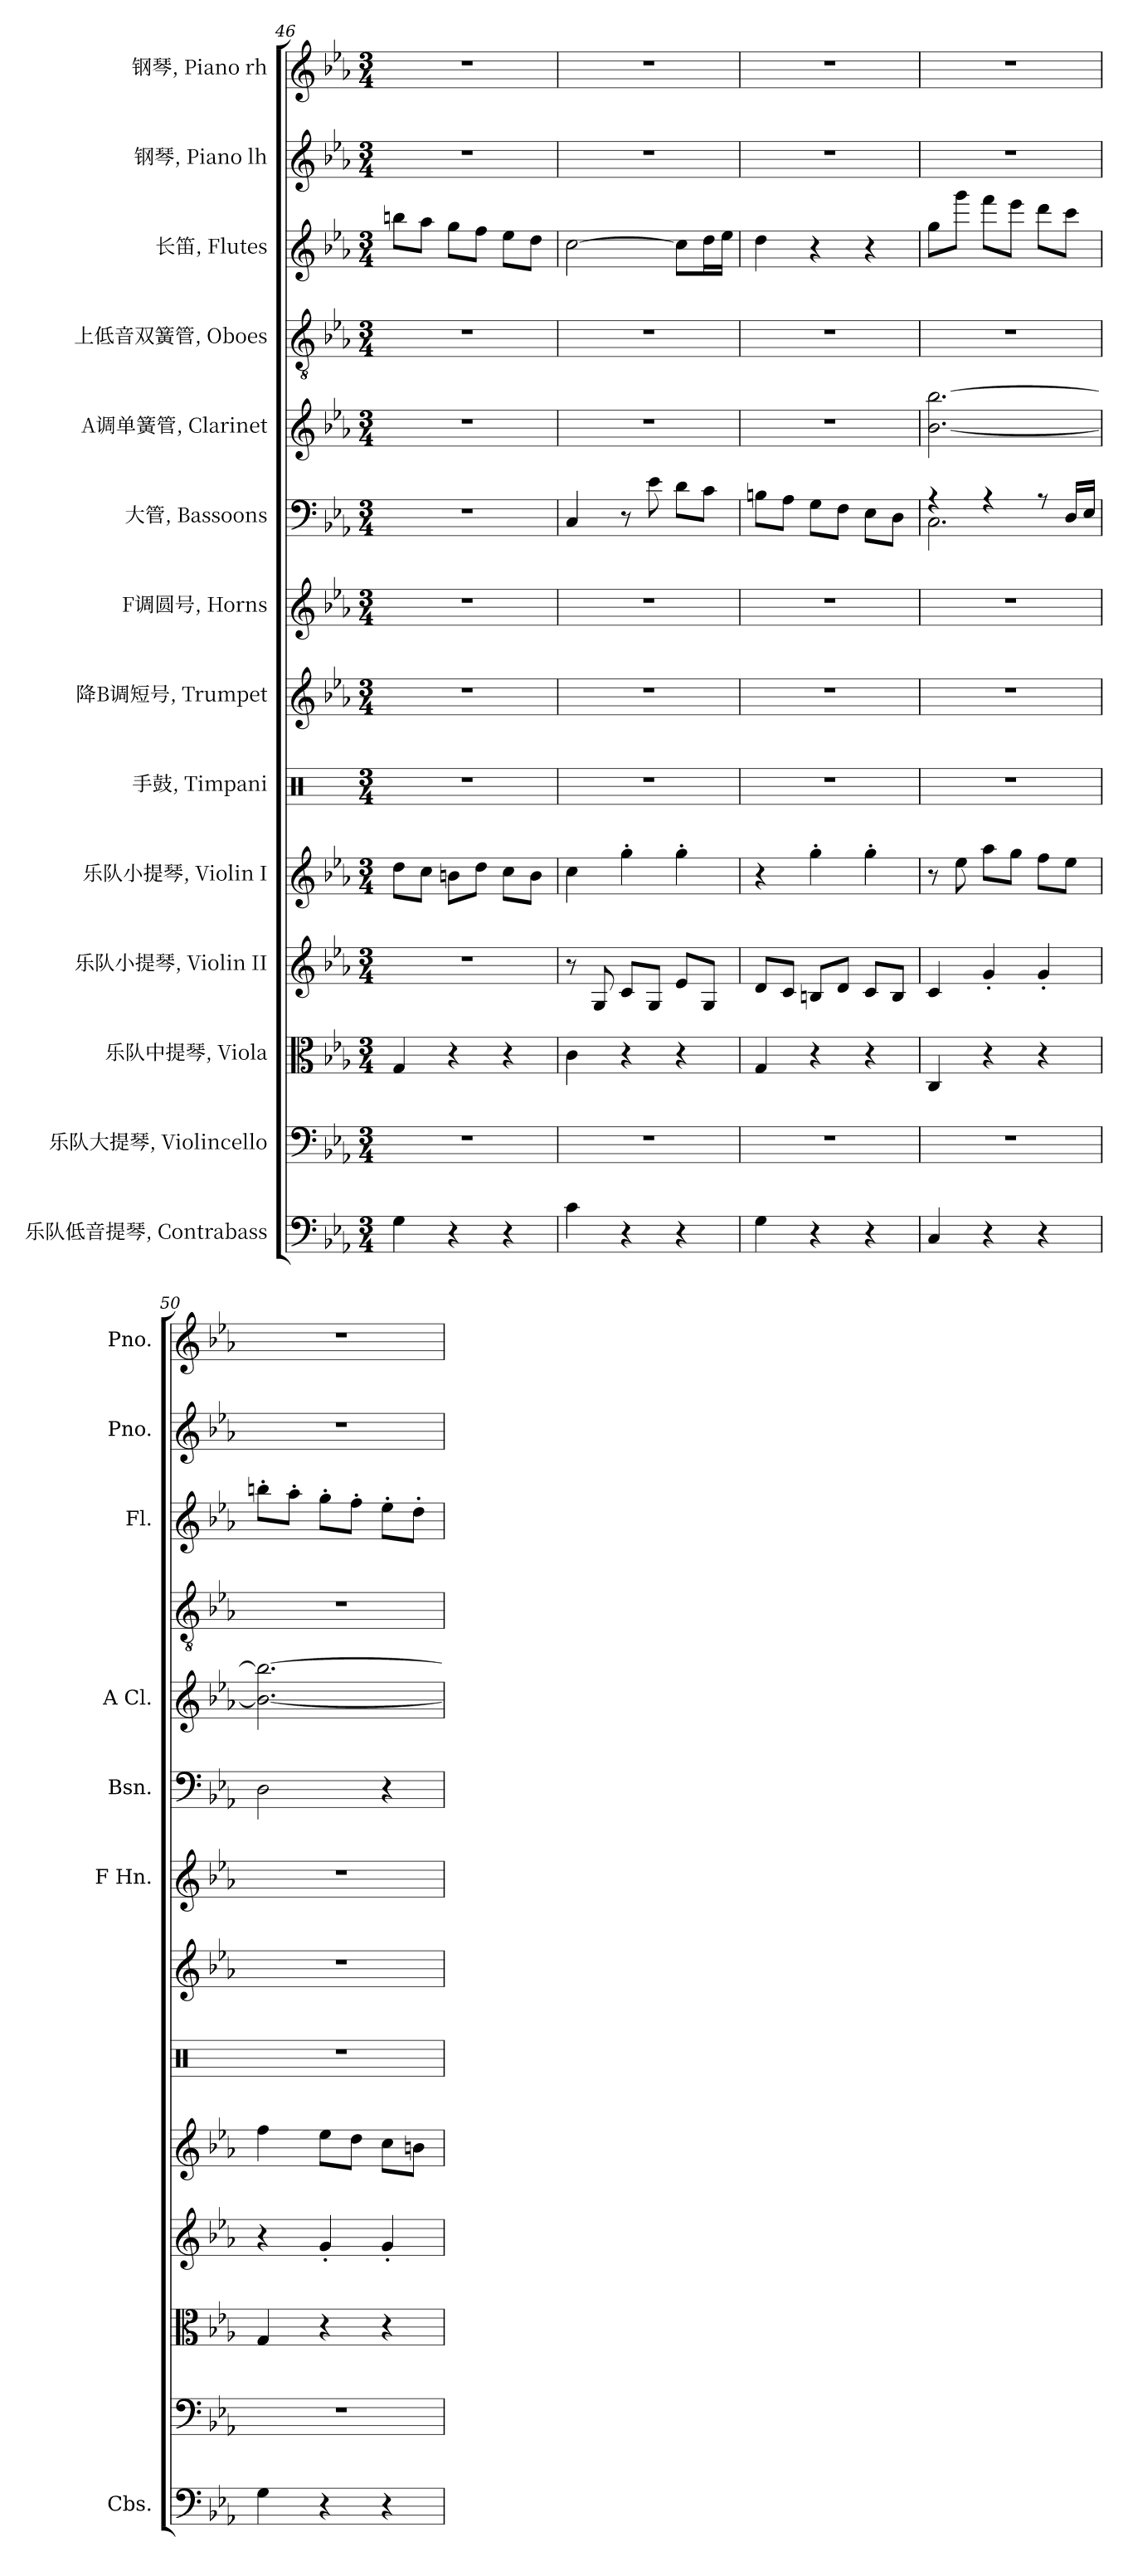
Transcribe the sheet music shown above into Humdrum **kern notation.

**kern	**kern	**kern	**kern	**kern	**kern	**kern	**kern	**kern	**kern	**kern	**kern	**kern	**kern
*part14	*part13	*part12	*part11	*part10	*part9	*part8	*part7	*part6	*part5	*part4	*part3	*part2	*part1
*staff14	*staff13	*staff12	*staff11	*staff10	*staff9	*staff8	*staff7	*staff6	*staff5	*staff4	*staff3	*staff2	*staff1
*I"乐队低音提琴, Contrabass	*I"乐队大提琴, Violincello	*I"乐队中提琴, Viola	*I"乐队小提琴, Violin II	*I"乐队小提琴, Violin I	*I"手鼓, Timpani	*I"降B调短号, Trumpet	*I"F调圆号, Horns	*I"大管, Bassoons	*I"A调单簧管, Clarinet	*I"上低音双簧管, Oboes	*I"长笛, Flutes	*I"钢琴, Piano lh	*I"钢琴, Piano rh
*I'Cbs.	*	*	*	*	*	*	*I'F Hn.	*I'Bsn.	*I'A Cl.	*	*I'Fl.	*I'Pno.	*I'Pno.
!!LO:PB:g=z
*clefF4	*clefF4	*clefC3	*clefG2	*clefG2	*clefX	*clefG2	*clefG2	*clefF4	*clefG2	*clefGv2	*clefG2	*clefG2	*clefG2
*ITrd7c12	*	*	*	*	*	*ITrd1c2	*ITrd4c7	*	*ITrd2c3	*	*	*	*
*k[b-e-a-]	*k[b-e-a-]	*k[b-e-a-]	*k[b-e-a-]	*k[b-e-a-]	*k[]	*k[b-e-a-d-g-]	*k[b-e-a-d-]	*k[b-e-a-]	*k[]	*k[b-e-a-]	*k[b-e-a-]	*k[b-e-a-]	*k[b-e-a-]
*M3/4	*M3/4	*M3/4	*M3/4	*M3/4	*M3/4	*M3/4	*M3/4	*M3/4	*M3/4	*M3/4	*M3/4	*M3/4	*M3/4
=46	=46	=46	=46	=46	=46	=46	=46	=46	=46	=46	=46	=46	=46
4GG\	2.r	4G/	2.r	8dd\L	2.r	2.r	2.r	2.r	2.r	2.r	8bbn\L	2.r	2.r
.	.	.	.	8cc\J	.	.	.	.	.	.	8aa-\J	.	.
4r	.	4r	.	8bn\L	.	.	.	.	.	.	8gg\L	.	.
.	.	.	.	8dd\J	.	.	.	.	.	.	8ff\J	.	.
4r	.	4r	.	8cc\L	.	.	.	.	.	.	8ee-\L	.	.
.	.	.	.	8b\J	.	.	.	.	.	.	8dd\J	.	.
=47	=47	=47	=47	=47	=47	=47	=47	=47	=47	=47	=47	=47	=47
4C\	2.r	4c\	8r	4cc\	2.r	2.r	2.r	4C/	2.r	2.r	[2cc\	2.r	2.r
.	.	.	8G/	.	.	.	.	.	.	.	.	.	.
4r	.	4r	8c/L	4gg'\	.	.	.	8r	.	.	.	.	.
.	.	.	8G/J	.	.	.	.	8e-\	.	.	.	.	.
4r	.	4r	8e-/L	4gg'\	.	.	.	8d\L	.	.	8cc\L]	.	.
.	.	.	8G/J	.	.	.	.	8c\J	.	.	16dd\L	.	.
.	.	.	.	.	.	.	.	.	.	.	16ee-\JJ	.	.
=48	=48	=48	=48	=48	=48	=48	=48	=48	=48	=48	=48	=48	=48
4GG\	2.r	4G/	8d/L	4r	2.r	2.r	2.r	8Bn\L	2.r	2.r	4dd\	2.r	2.r
.	.	.	8c/J	.	.	.	.	8A-\J	.	.	.	.	.
4r	.	4r	8Bn/L	4gg'\	.	.	.	8G\L	.	.	4r	.	.
.	.	.	8d/J	.	.	.	.	8F\J	.	.	.	.	.
4r	.	4r	8c/L	4gg'\	.	.	.	8E-\L	.	.	4r	.	.
.	.	.	8B/J	.	.	.	.	8D\J	.	.	.	.	.
=49	=49	=49	=49	=49	=49	=49	=49	=49	=49	=49	=49	=49	=49
*	*	*	*	*	*	*	*	*^	*	*	*	*	*
4CC/	2.r	4C/	4c/	8r	2.r	2.r	2.r	4r	2.C\	[2.g\ [2.gg\	2.r	8gg\L	2.r	2.r
.	.	.	.	8ee-\	.	.	.	.	.	.	.	8ggg\J	.	.
4r	.	4r	4g'/	8aa-\L	.	.	.	4r	.	.	.	8fff\L	.	.
.	.	.	.	8gg\J	.	.	.	.	.	.	.	8eee-\J	.	.
4r	.	4r	4g'/	8ff\L	.	.	.	8r	.	.	.	8ddd\L	.	.
.	.	.	.	8ee-\J	.	.	.	16D/LL	.	.	.	8ccc\J	.	.
.	.	.	.	.	.	.	.	16E-/JJ	.	.	.	.	.	.
*	*	*	*	*	*	*	*	*v	*v	*	*	*	*	*
!!LO:PB:g=z
=50	=50	=50	=50	=50	=50	=50	=50	=50	=50	=50	=50	=50	=50
4GG\	2.r	4G/	4r	4ff\	2.r	2.r	2.r	2D\	2.g\_ 2.gg\_	2.r	8bbn'\L	2.r	2.r
.	.	.	.	.	.	.	.	.	.	.	8aa-'\J	.	.
4r	.	4r	4g'/	8ee-\L	.	.	.	.	.	.	8gg'\L	.	.
.	.	.	.	8dd\J	.	.	.	.	.	.	8ff'\J	.	.
4r	.	4r	4g'/	8cc\L	.	.	.	4r	.	.	8ee-'\L	.	.
.	.	.	.	8bn\J	.	.	.	.	.	.	8dd'\J	.	.
=	=	=	=	=	=	=	=	=	=	=	=	=	=
*-	*-	*-	*-	*-	*-	*-	*-	*-	*-	*-	*-	*-	*-
